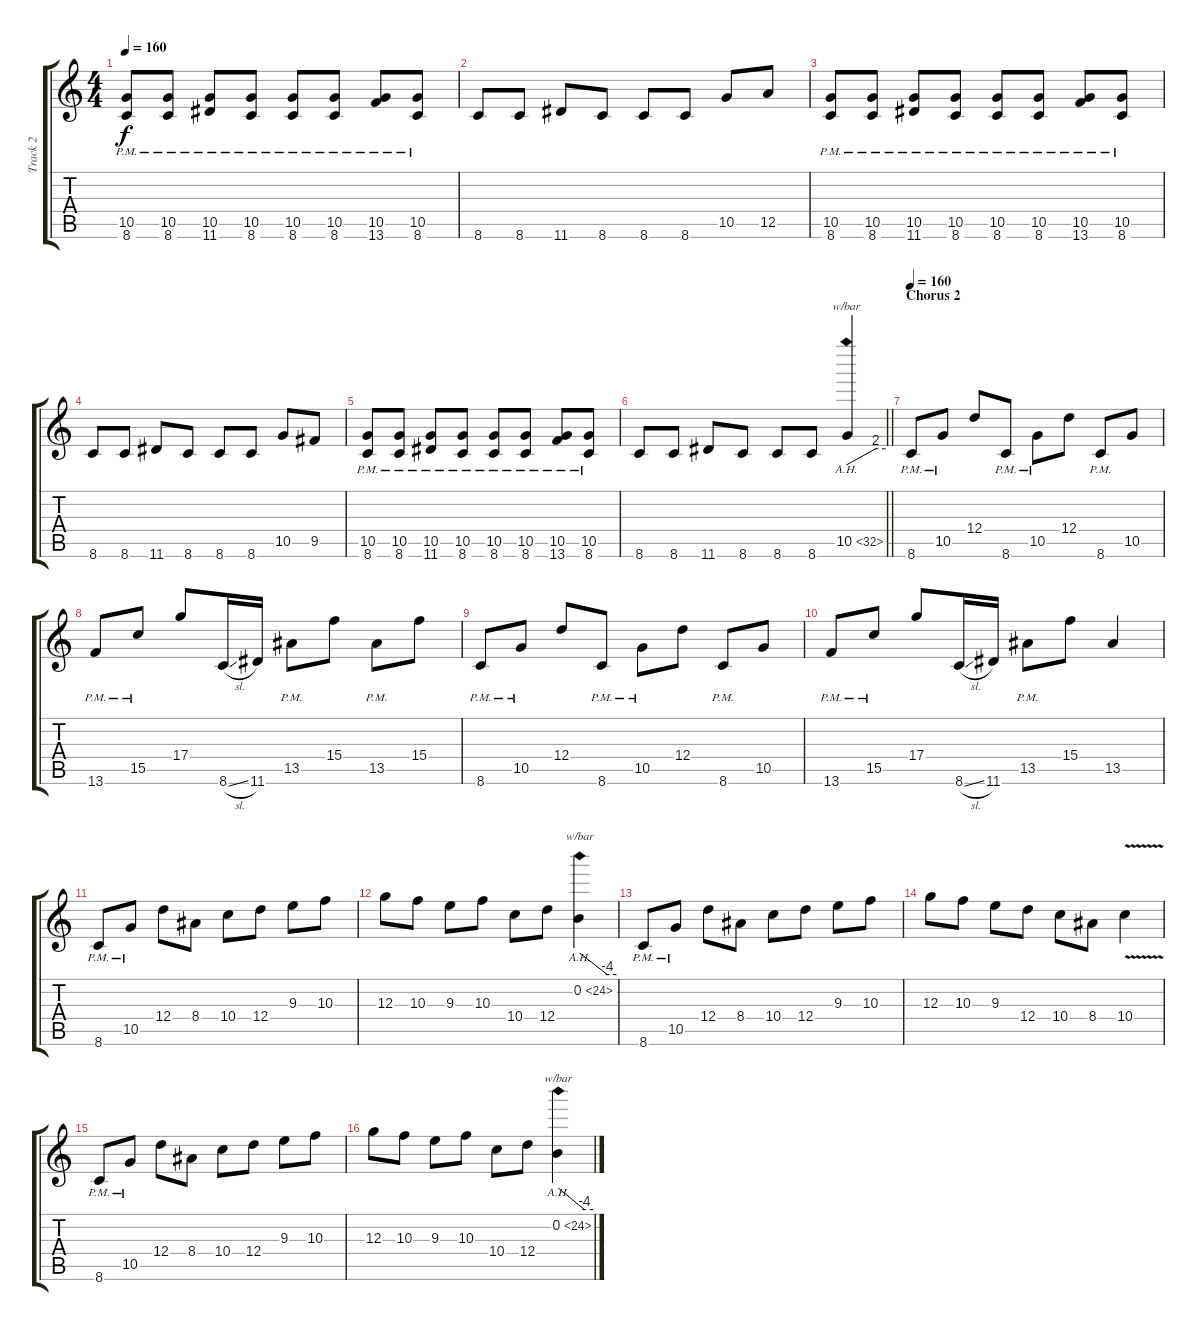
\track ("Track 2" "Track 2") {instrument distortionguitar}
\staff {score tabs}
\tuning (E4 B3 G3 D3 A2 E2) {hide}
\ts (4 4)
\tempo 160
\clef g2
\ks c
(10.5{pm} 8.6{pm}).8{dy f} (10.5{pm} 8.6{pm}).8 (10.5{pm} 11.6{pm}).8 (10.5{pm} 8.6{pm}).8 (10.5{pm} 8.6{pm}).8 (10.5{pm} 8.6{pm}).8 (10.5{pm} 13.6{pm}).8 (10.5{pm} 8.6{pm}).8 |
8.6.8 8.6.8 11.6.8 8.6.8 8.6.8 8.6.8 10.5.8 12.5.8 |
(10.5{pm} 8.6{pm}).8 (10.5{pm} 8.6{pm}).8 (10.5{pm} 11.6{pm}).8 (10.5{pm} 8.6{pm}).8 (10.5{pm} 8.6{pm}).8 (10.5{pm} 8.6{pm}).8 (10.5{pm} 13.6{pm}).8 (10.5{pm} 8.6{pm}).8 |
8.6.8 8.6.8 11.6.8 8.6.8 8.6.8 8.6.8 10.5.8 9.5.8 |
(10.5{pm} 8.6{pm}).8 (10.5{pm} 8.6{pm}).8 (10.5{pm} 11.6{pm}).8 (10.5{pm} 8.6{pm}).8 (10.5{pm} 8.6{pm}).8 (10.5{pm} 8.6{pm}).8 (10.5{pm} 13.6{pm}).8 (10.5{pm} 8.6{pm}).8 |
\barLineRight lightlight
8.6.8 8.6.8 11.6.8 8.6.8 8.6.8 8.6.8 10.5{ah 22}.4{tbe (custom default 0 0 45 8 60 8)} |
\section ("" "Chorus 2")
\tempo 160
8.6{pm}.8 10.5{pm}.8 12.4.8 8.6{pm}.8 10.5{pm}.8 12.4.8 8.6{pm}.8 10.5.8 |
13.6{pm}.8 15.5{pm}.8 17.4.8 8.6{sl}.16 11.6.16 13.5{pm}.8 15.4.8 13.5{pm}.8 15.4.8 |
8.6{pm}.8 10.5{pm}.8 12.4.8 8.6{pm}.8 10.5{pm}.8 12.4.8 8.6{pm}.8 10.5.8 |
13.6{pm}.8 15.5{pm}.8 17.4.8 8.6{sl}.16 11.6.16 13.5{pm}.8 15.4.8 13.5.4 |
8.6{pm}.8 10.5{pm}.8 12.4.8 8.4.8 10.4.8 12.4.8 9.3.8 10.3.8 |
12.3.8 10.3.8 9.3.8 10.3.8 10.4.8 12.4.8 0.2{ah 24}.4{tbe (custom default 0 0 45 -16 60 -16)} |
8.6{pm}.8 10.5{pm}.8 12.4.8 8.4.8 10.4.8 12.4.8 9.3.8 10.3.8 |
12.3.8 10.3.8 9.3.8 12.4.8 10.4.8 8.4.8 10.4{v}.4 |
8.6{pm}.8 10.5{pm}.8 12.4.8 8.4.8 10.4.8 12.4.8 9.3.8 10.3.8 |
12.3.8 10.3.8 9.3.8 10.3.8 10.4.8 12.4.8 0.2{ah 24}.4{tbe (custom default 0 0 45 -16 60 -16)}
